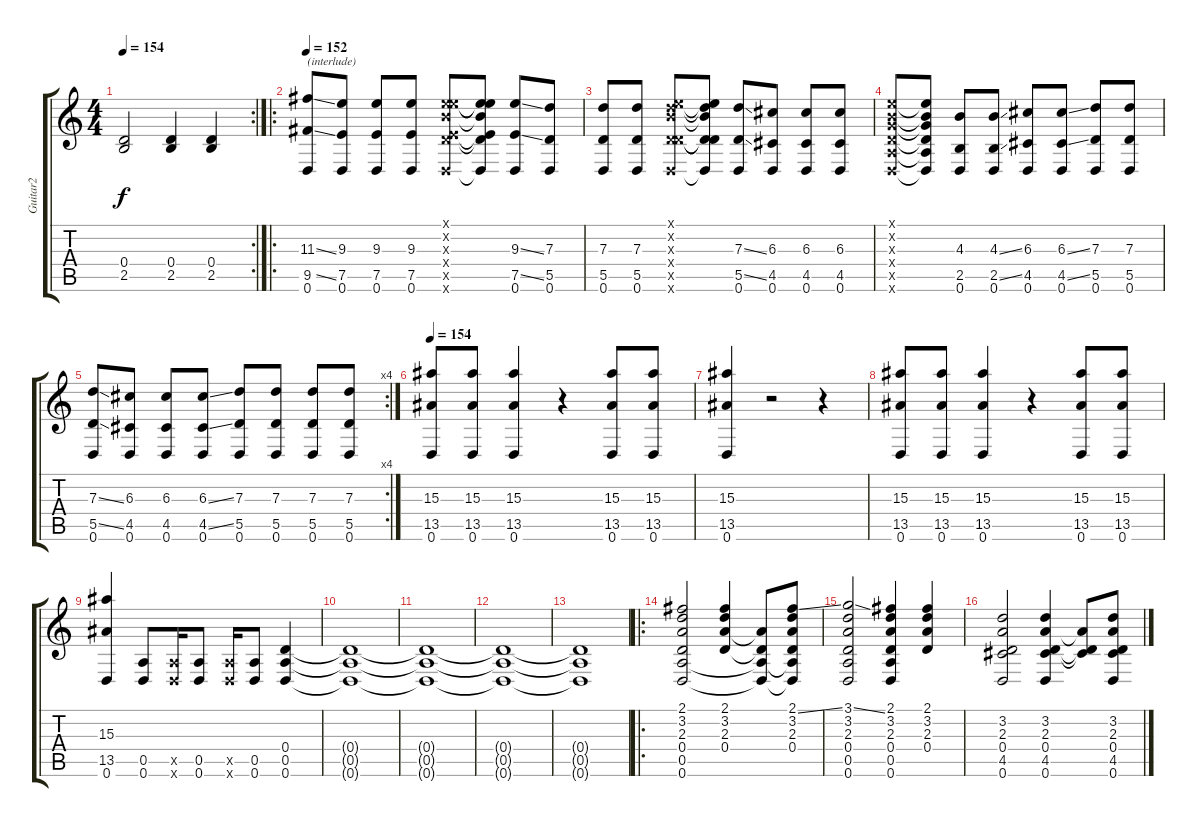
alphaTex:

\track ("Guitar2" "Guitar2") {instrument distortionguitar}
\staff {score tabs}
\tuning (E4 B3 G3 D3 A2 D2) {hide}
\rc 2
\ts (4 4)
\tempo 154
\clef g2
\ks c
(0.4 2.5).2{dy f} (0.4 2.5).4 (0.4 2.5).4 |
\ro
\tempo 152
(11.3{ss} 9.5{ss} 0.6).8{txt "(interlude)" instrument distortionguitar} (9.3 7.5 0.6).8 (9.3 7.5 0.6).8 (9.3 7.5 0.6).8 (0.1{x} 0.2{x} 9.3{x} 0.4{x} 7.5{x} 0.6{x}).8 (0.1{t} 0.2{t} 9.3{t} 0.4{t} 7.5{t} 0.6{t}).8 (9.3{ss} 7.5{ss} 0.6).8 (7.3 5.5 0.6).8 |
(7.3 5.5 0.6).8 (7.3 5.5 0.6).8 (0.1{x} 0.2{x} 7.3{x} 0.4{x} 5.5{x} 0.6{x}).8 (0.1{t} 0.2{t} 7.3{t} 0.4{t} 5.5{t} 0.6{t}).8 (7.3{ss} 5.5{ss} 0.6).8 (6.3 4.5 0.6).8 (6.3 4.5 0.6).8 (6.3 4.5 0.6).8 |
(0.1{x} 0.2{x} 0.3{x} 0.4{x} 0.5{x} 0.6{x}).8 (0.1{t} 0.2{t} 0.3{t} 0.4{t} 0.5{t} 0.6{t}).8 (4.3 2.5 0.6).8 (4.3{ss} 2.5{ss} 0.6).8 (6.3 4.5 0.6).8 (6.3{ss} 4.5{ss} 0.6).8 (7.3 5.5 0.6).8 (7.3 5.5 0.6).8 |
\rc 4
(7.3{ss} 5.5{ss} 0.6).8 (6.3 4.5 0.6).8 (6.3 4.5 0.6).8 (6.3{ss} 4.5{ss} 0.6).8 (7.3 5.5 0.6).8 (7.3 5.5 0.6).8 (7.3 5.5 0.6).8 (7.3 5.5 0.6).8 |
\tempo 154
(15.3 13.5 0.6).8 (15.3 13.5 0.6).8 (15.3 13.5 0.6).4 r.4 (15.3 13.5 0.6).8 (15.3 13.5 0.6).8 |
(15.3 13.5 0.6).4 r.2 r.4 |
(15.3 13.5 0.6).8 (15.3 13.5 0.6).8 (15.3 13.5 0.6).4 r.4 (15.3 13.5 0.6).8 (15.3 13.5 0.6).8 |
(15.3 13.5 0.6).4 (0.5 0.6).8 (0.5{x} 0.6{x}).16 (0.5 0.6).8 (0.5{x} 0.6{x}).16 (0.5 0.6).8 (0.4 0.5 0.6).4 |
(0.4{t} 0.5{t} 0.6{t}).1 |
(0.4{t} 0.5{t} 0.6{t}).1 |
(0.4{t} 0.5{t} 0.6{t}).1 |
(0.4{t} 0.5{t} 0.6{t}).1 |
\ro
(2.1 3.2 2.3 0.4 0.5 0.6).2{instrument electricguitarclean} (2.1 3.2 2.3 0.4).4 (2.3{t} 0.4{t} 0.5{t} 0.6{t}).8 (2.1{ss} 3.2 2.3 0.4 0.5{t} 0.6{t}).8 |
(3.1{ss} 3.2 2.3 0.4 0.5 0.6).2 (2.1 3.2 2.3 0.4 0.5 0.6).4 (2.1 3.2 2.3 0.4).4 |
(3.2 2.3 0.4 4.5 0.6).2 (3.2 2.3 0.4 4.5 0.6).4 (2.3{t} 0.4{t} 4.5{t}).8 (3.2 2.3 0.4 4.5 0.6).8
